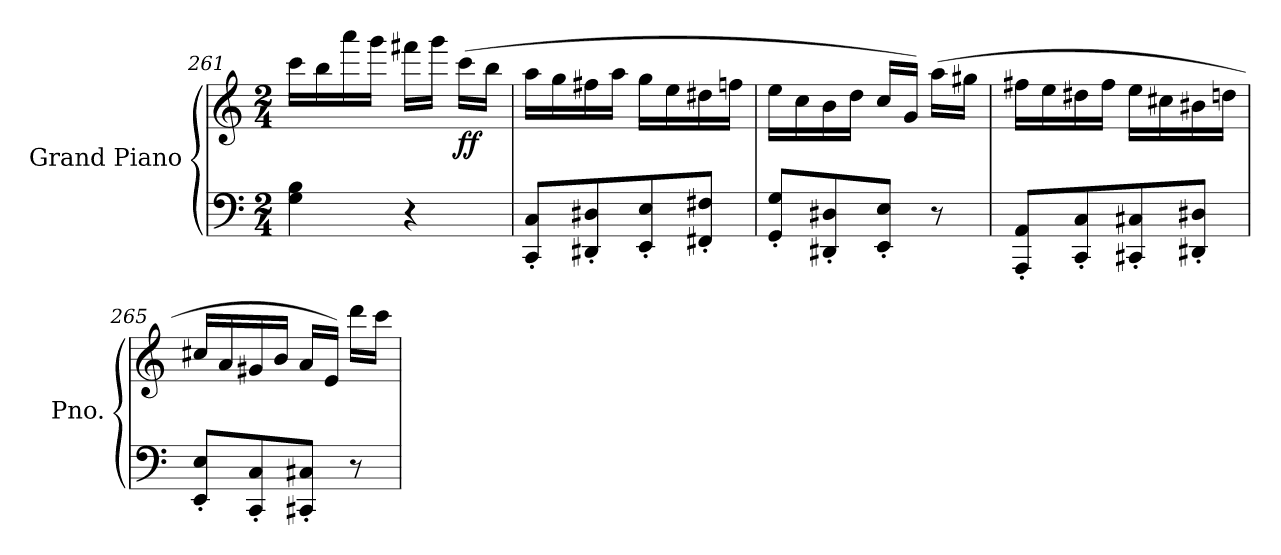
**kern	**kern	**dynam
*part1	*part1	*part1
*staff2	*staff1	*staff1/2
*I"Grand Piano	*	*
*I'Pno.	*	*
*clefF4	*clefG2	*
*k[]	*k[]	*
*M2/4	*M2/4	*
=261	=261	=261
4G\ 4B\	16ccc\LL	.
.	16bb\	.
.	16aaa\	.
.	16ggg\JJ	.
4r	16fff#X\LL	.
.	16ggg\JJ	.
!	!	!LO:DY:b
.	(16ccc\LL	ff
.	16bb\JJ	.
=262	=262	=262
8CC/' 8C/'L	16aa\LL	.
.	16gg\	.
8DD#X/' 8D#X/'	16ff#X\	.
.	16aa\JJ	.
8EE/' 8E/'	16gg\LL	.
.	16ee\	.
8FF#X/' 8F#X/'J	16dd#X\	.
.	16ffn\JJ	.
!!LO:LB:g=z
=263	=263	=263
8GG/' 8G/'L	16ee\LL	.
.	16cc\	.
8DD#X/' 8D#X/'	16b\	.
.	16dd\JJ	.
8EE/' 8E/'J	16cc/LL	.
.	16g/JJ)	.
8r	(16aa\LL	.
.	16gg#X\JJ	.
=264	=264	=264
8AAA/' 8AA/'L	16ff#X\LL	.
.	16ee\	.
8CC/' 8C/'	16dd#X\	.
.	16ff#\JJ	.
8CC#X/' 8C#X/'	16ee\LL	.
.	16cc#X\	.
8DD#X/' 8D#X/'J	16b#X\	.
.	16ddn\JJ	.
=265	=265	=265
8EE/' 8E/'L	16cc#X/LL	.
.	16a/	.
8CC/' 8C/'	16g#X/	.
.	16b/JJ	.
8CC#X/' 8C#X/'J	16a/LL	.
.	16e/JJ)	.
8r	16ddd\LL	.
.	16ccc\JJ	.
=	=	=
*-	*-	*-
